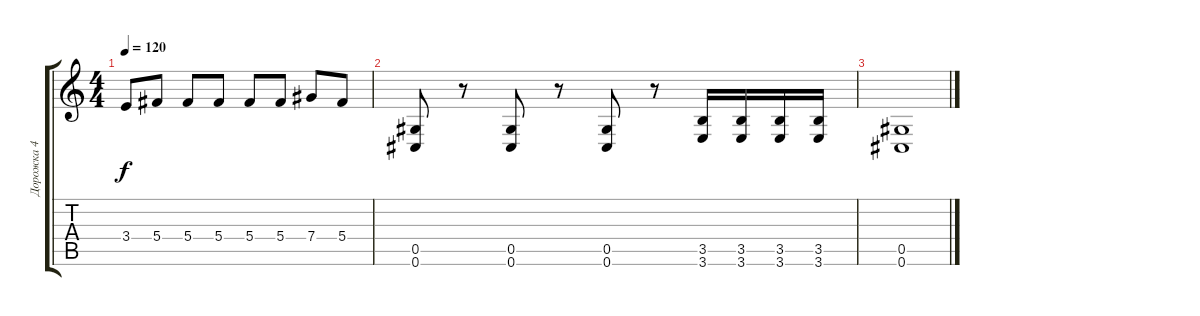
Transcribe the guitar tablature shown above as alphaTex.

\track ("Дорожка 4" "Дорожка 4") {instrument distortionguitar}
\staff {score tabs}
\tuning (Eb4 Bb3 Gb3 Db3 Ab2 Db2) {hide}
\ts (4 4)
\tempo 120
\clef g2
\ks c
3.4.8{dy f} 5.4.8 5.4.8 5.4.8 5.4.8 5.4.8 7.4.8 5.4.8 |
(0.5 0.6).8 r.8 (0.5 0.6).8 r.8 (0.5 0.6).8 r.8 (3.5 3.6).16 (3.5 3.6).16 (3.5 3.6).16 (3.5 3.6).16 |
(0.5 0.6).1{volume 0}
